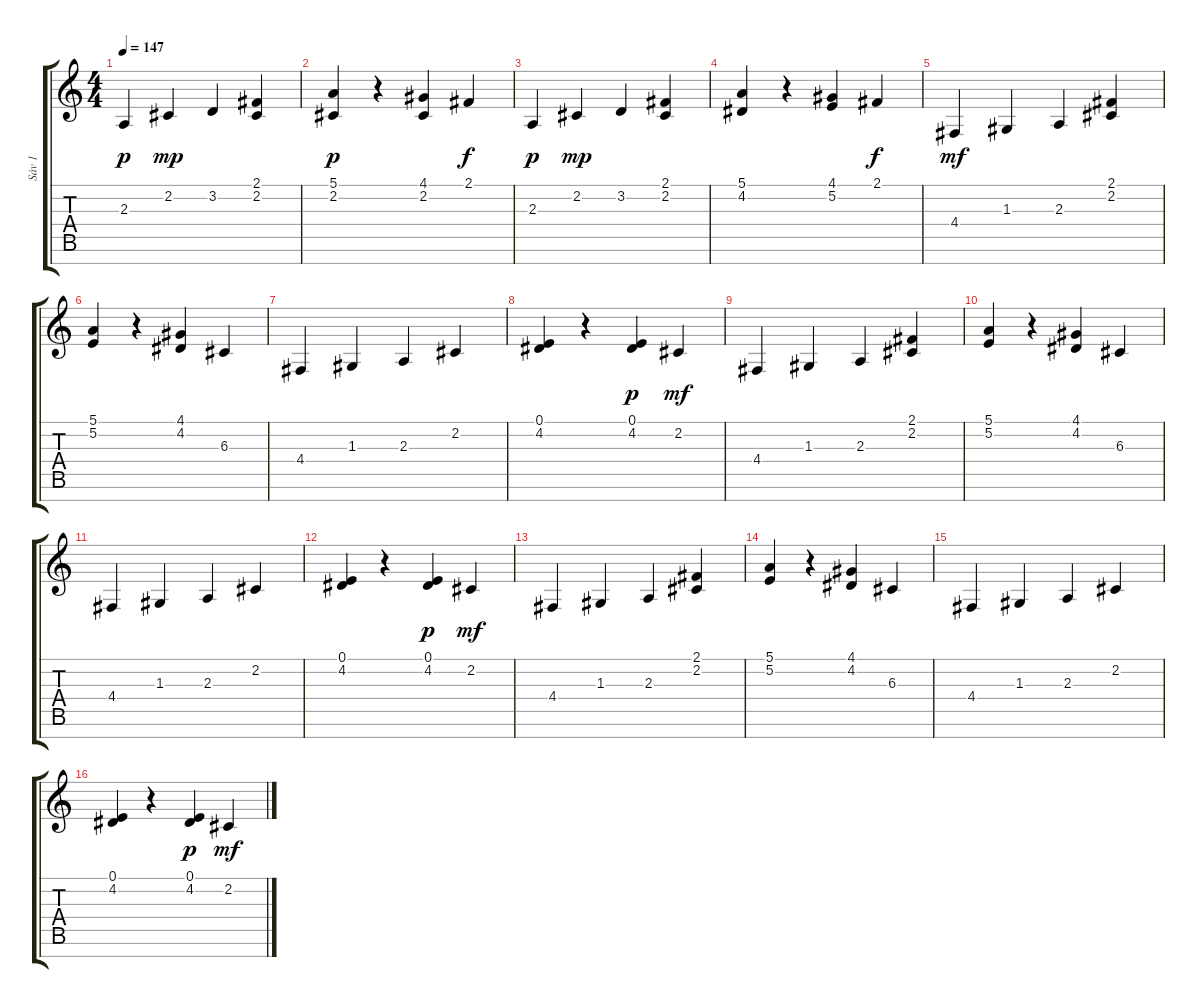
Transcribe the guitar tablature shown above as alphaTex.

\track ("Sáv 1" "Sáv 1") {instrument orchestralharp}
\staff {score tabs}
\tuning (E4 B3 G3 D3 A2 E2 B1) {hide}
\ts (4 4)
\tempo 147
\clef g2
\ks c
2.3.4{dy p} 2.2.4{dy mp} 3.2.4 (2.1 2.2).4 |
(5.1 2.2).4{dy p} r.4 (4.1 2.2).4 2.1.4{dy f} |
2.3.4{dy p} 2.2.4{dy mp} 3.2.4 (2.1 2.2).4 |
(5.1 4.2).4 r.4 (4.1 5.2).4 2.1.4{dy f} |
4.4.4{dy mf} 1.3.4 2.3.4 (2.1 2.2).4 |
(5.1 5.2).4 r.4 (4.1 4.2).4 6.3.4 |
4.4.4 1.3.4 2.3.4 2.2.4 |
(0.1 4.2).4 r.4 (0.1 4.2).4{dy p} 2.2.4{dy mf} |
4.4.4 1.3.4 2.3.4 (2.1 2.2).4 |
(5.1 5.2).4 r.4 (4.1 4.2).4 6.3.4 |
4.4.4 1.3.4 2.3.4 2.2.4 |
(0.1 4.2).4 r.4 (0.1 4.2).4{dy p} 2.2.4{dy mf} |
4.4.4{volume 8} 1.3.4 2.3.4 (2.1 2.2).4 |
(5.1 5.2).4 r.4 (4.1 4.2).4 6.3.4 |
4.4.4 1.3.4 2.3.4 2.2.4 |
(0.1 4.2).4 r.4 (0.1 4.2).4{dy p} 2.2.4{dy mf}
